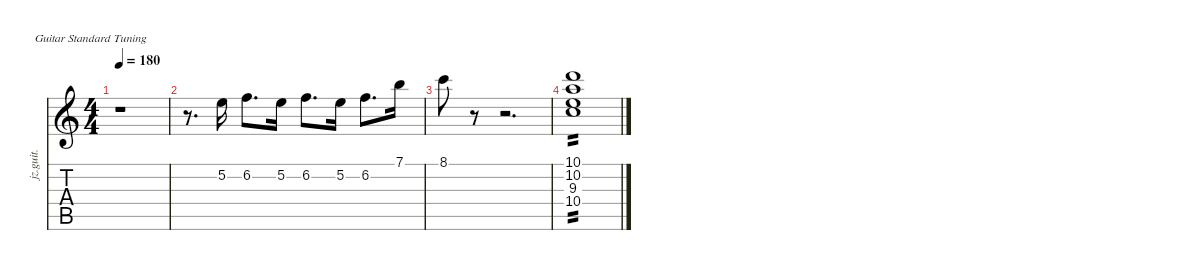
\defaultSystemsLayout 4
\hideDynamics
\bracketExtendMode nobrackets
\otherSystemsTrackNameOrientation horizontal
\track ("Guitarra" "jz.guit.") {instrument electricguitarjazz}
\staff {score tabs}
\tuning (E4 B3 G3 D3 A2 E2)
\ts (4 4)
\tempo 180
\clef g2
\ks c
r.1{dy mf} |
r.8{d} 5.2.16{dy f} 6.2.8{d} 5.2.16 6.2.8{d} 5.2.16 6.2.8{d} 7.1.16 |
8.1.8 r.8 r.2{d} |
(10.1 10.2 9.3 10.4).1{tp 2}
